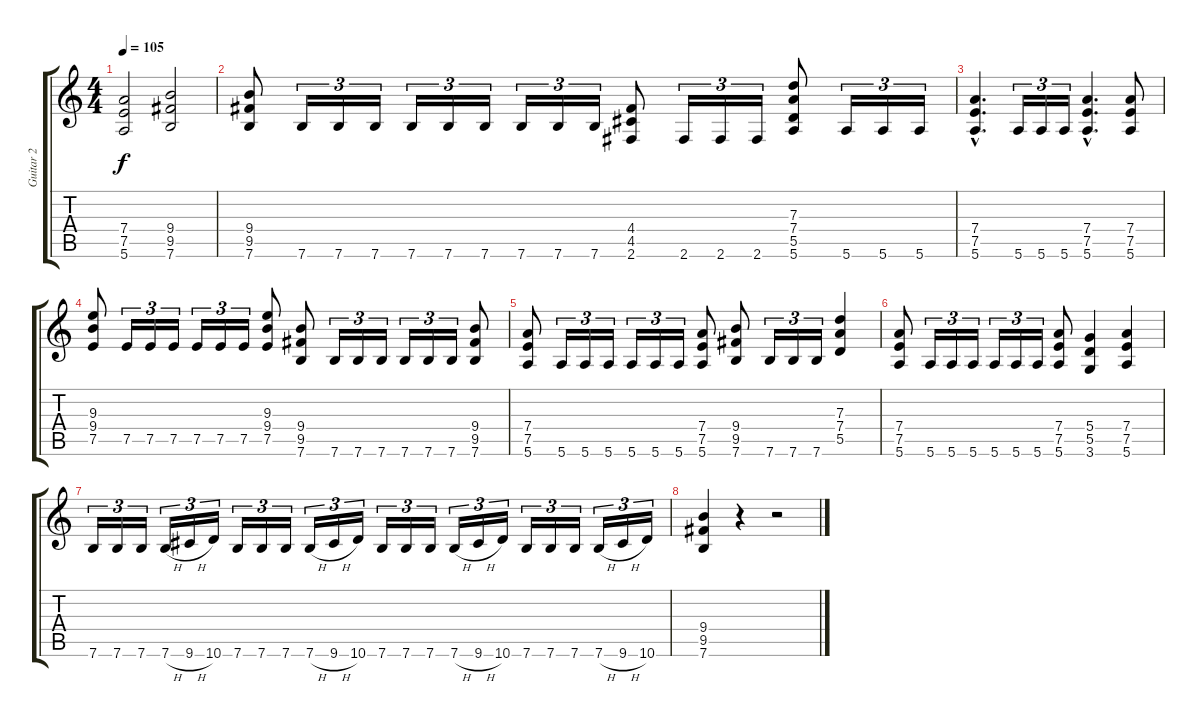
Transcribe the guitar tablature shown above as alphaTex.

\track ("Guitar 2" "Guitar 2") {instrument distortionguitar}
\staff {score tabs}
\tuning (E4 B3 G3 D3 A2 E2) {hide}
\ts (4 4)
\tempo 105
\clef g2
\ks c
(7.4 7.5 5.6).2{dy f} (9.4 9.5 7.6).2 |
(9.4 9.5 7.6).8 7.6.16{tu (3 2)} 7.6.16{tu (3 2)} 7.6.16{tu (3 2)} 7.6.16{tu (3 2)} 7.6.16{tu (3 2)} 7.6.16{tu (3 2)} 7.6.16{tu (3 2)} 7.6.16{tu (3 2)} 7.6.16{tu (3 2)} (4.4 4.5 2.6).8 2.6.16{tu (3 2)} 2.6.16{tu (3 2)} 2.6.16{tu (3 2)} (7.3 7.4 5.5 5.6).8 5.6.16{tu (3 2)} 5.6.16{tu (3 2)} 5.6.16{tu (3 2)} |
(7.4{hac} 7.5{hac} 5.6{hac}).4{d} 5.6.16{tu (3 2)} 5.6.16{tu (3 2)} 5.6.16{tu (3 2)} (7.4{hac} 7.5{hac} 5.6{hac}).4{d} (7.4 7.5 5.6).8 |
(9.3 9.4 7.5).8 7.5.16{tu (3 2)} 7.5.16{tu (3 2)} 7.5.16{tu (3 2)} 7.5.16{tu (3 2)} 7.5.16{tu (3 2)} 7.5.16{tu (3 2)} (9.3 9.4 7.5).8 (9.4 9.5 7.6).8 7.6.16{tu (3 2)} 7.6.16{tu (3 2)} 7.6.16{tu (3 2)} 7.6.16{tu (3 2)} 7.6.16{tu (3 2)} 7.6.16{tu (3 2)} (9.4 9.5 7.6).8 |
(7.4 7.5 5.6).8 5.6.16{tu (3 2)} 5.6.16{tu (3 2)} 5.6.16{tu (3 2)} 5.6.16{tu (3 2)} 5.6.16{tu (3 2)} 5.6.16{tu (3 2)} (7.4 7.5 5.6).8 (9.4 9.5 7.6).8 7.6.16{tu (3 2)} 7.6.16{tu (3 2)} 7.6.16{tu (3 2)} (7.3 7.4 5.5).4 |
(7.4 7.5 5.6).8 5.6.16{tu (3 2)} 5.6.16{tu (3 2)} 5.6.16{tu (3 2)} 5.6.16{tu (3 2)} 5.6.16{tu (3 2)} 5.6.16{tu (3 2)} (7.4 7.5 5.6).8 (5.4 5.5 3.6).4 (7.4 7.5 5.6).4 |
7.6.16{tu (3 2)} 7.6.16{tu (3 2)} 7.6.16{tu (3 2)} 7.6{h}.16{tu (3 2)} 9.6{h}.16{tu (3 2)} 10.6.16{tu (3 2)} 7.6.16{tu (3 2)} 7.6.16{tu (3 2)} 7.6.16{tu (3 2)} 7.6{h}.16{tu (3 2)} 9.6{h}.16{tu (3 2)} 10.6.16{tu (3 2)} 7.6.16{tu (3 2)} 7.6.16{tu (3 2)} 7.6.16{tu (3 2)} 7.6{h}.16{tu (3 2)} 9.6{h}.16{tu (3 2)} 10.6.16{tu (3 2)} 7.6.16{tu (3 2)} 7.6.16{tu (3 2)} 7.6.16{tu (3 2)} 7.6{h}.16{tu (3 2)} 9.6{h}.16{tu (3 2)} 10.6.16{tu (3 2)} |
(9.4 9.5 7.6).4 r.4 r.2
